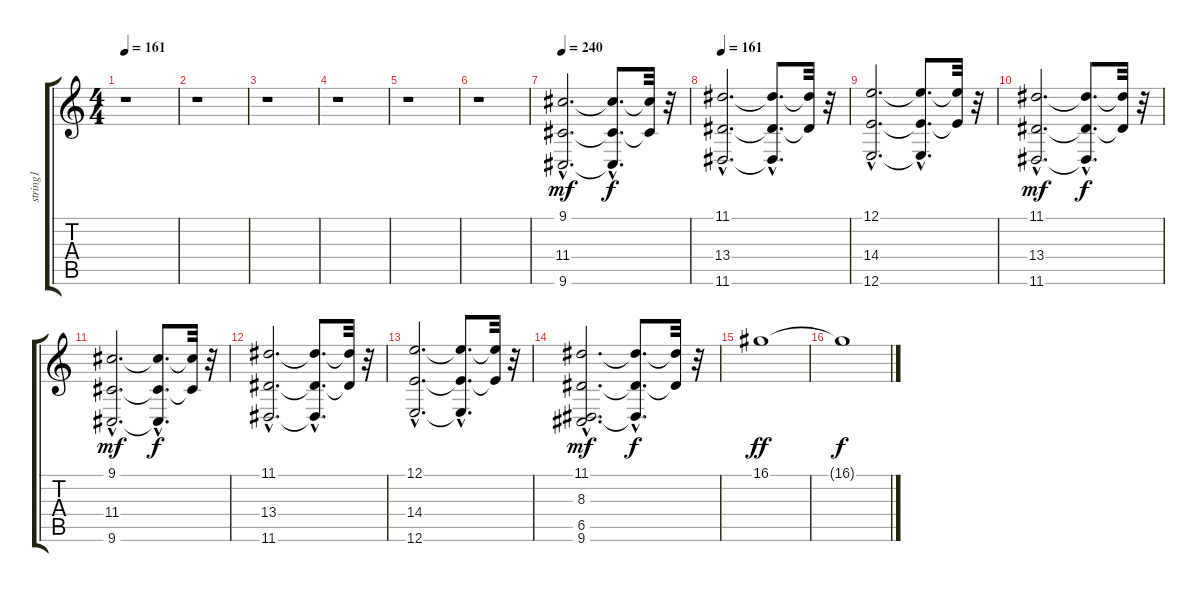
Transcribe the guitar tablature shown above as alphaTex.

\track ("string1" "string1") {instrument stringensemble1}
\staff {score tabs}
\tuning (E4 B3 G3 D3 A2 E2) {hide}
\ts (4 4)
\tempo 161
\clef g2
\ks c
r.1{dy f} |
r.1 |
r.1 |
r.1 |
r.1 |
r.1 |
\tempo 240
(9.1{hac} 11.4{hac} 9.6{hac}).2{d dy mf instrument stringensemble2} (9.1{hac t} 11.4{hac t} 9.6{hac t}).8{d dy f} (9.1{t} 11.4{t}).32 r.32 |
\tempo 161
(11.1{hac} 13.4{hac} 11.6{hac}).2{d} (11.1{hac t} 13.4{hac t} 11.6{hac t}).8{d} (11.1{t} 13.4{t}).32 r.32 |
(12.1{hac} 14.4{hac} 12.6{hac}).2{d} (12.1{hac t} 14.4{hac t} 12.6{hac t}).8{d} (12.1{t} 14.4{t}).32 r.32 |
(11.1{hac} 13.4{hac} 11.6{hac}).2{d dy mf} (11.1{hac t} 13.4{hac t} 11.6{hac t}).8{d dy f} (11.1{t} 13.4{t}).32 r.32 |
(9.1{hac} 11.4{hac} 9.6{hac}).2{d dy mf} (9.1{hac t} 11.4{hac t} 9.6{hac t}).8{d dy f} (9.1{t} 11.4{t}).32 r.32 |
(11.1{hac} 13.4{hac} 11.6{hac}).2{d} (11.1{hac t} 13.4{hac t} 11.6{hac t}).8{d} (11.1{t} 13.4{t}).32 r.32 |
(12.1{hac} 14.4{hac} 12.6{hac}).2{d} (12.1{hac t} 14.4{hac t} 12.6{hac t}).8{d} (12.1{t} 14.4{t}).32 r.32 |
(11.1{hac} 8.3{hac} 6.5{hac} 9.6{hac}).2{d dy mf} (11.1{hac t} 8.3{hac t} 6.5{hac t}).8{d dy f} (11.1{t} 8.3{t}).32 r.32 |
16.1.1{dy ff instrument violin} |
16.1{t}.1{dy f}
